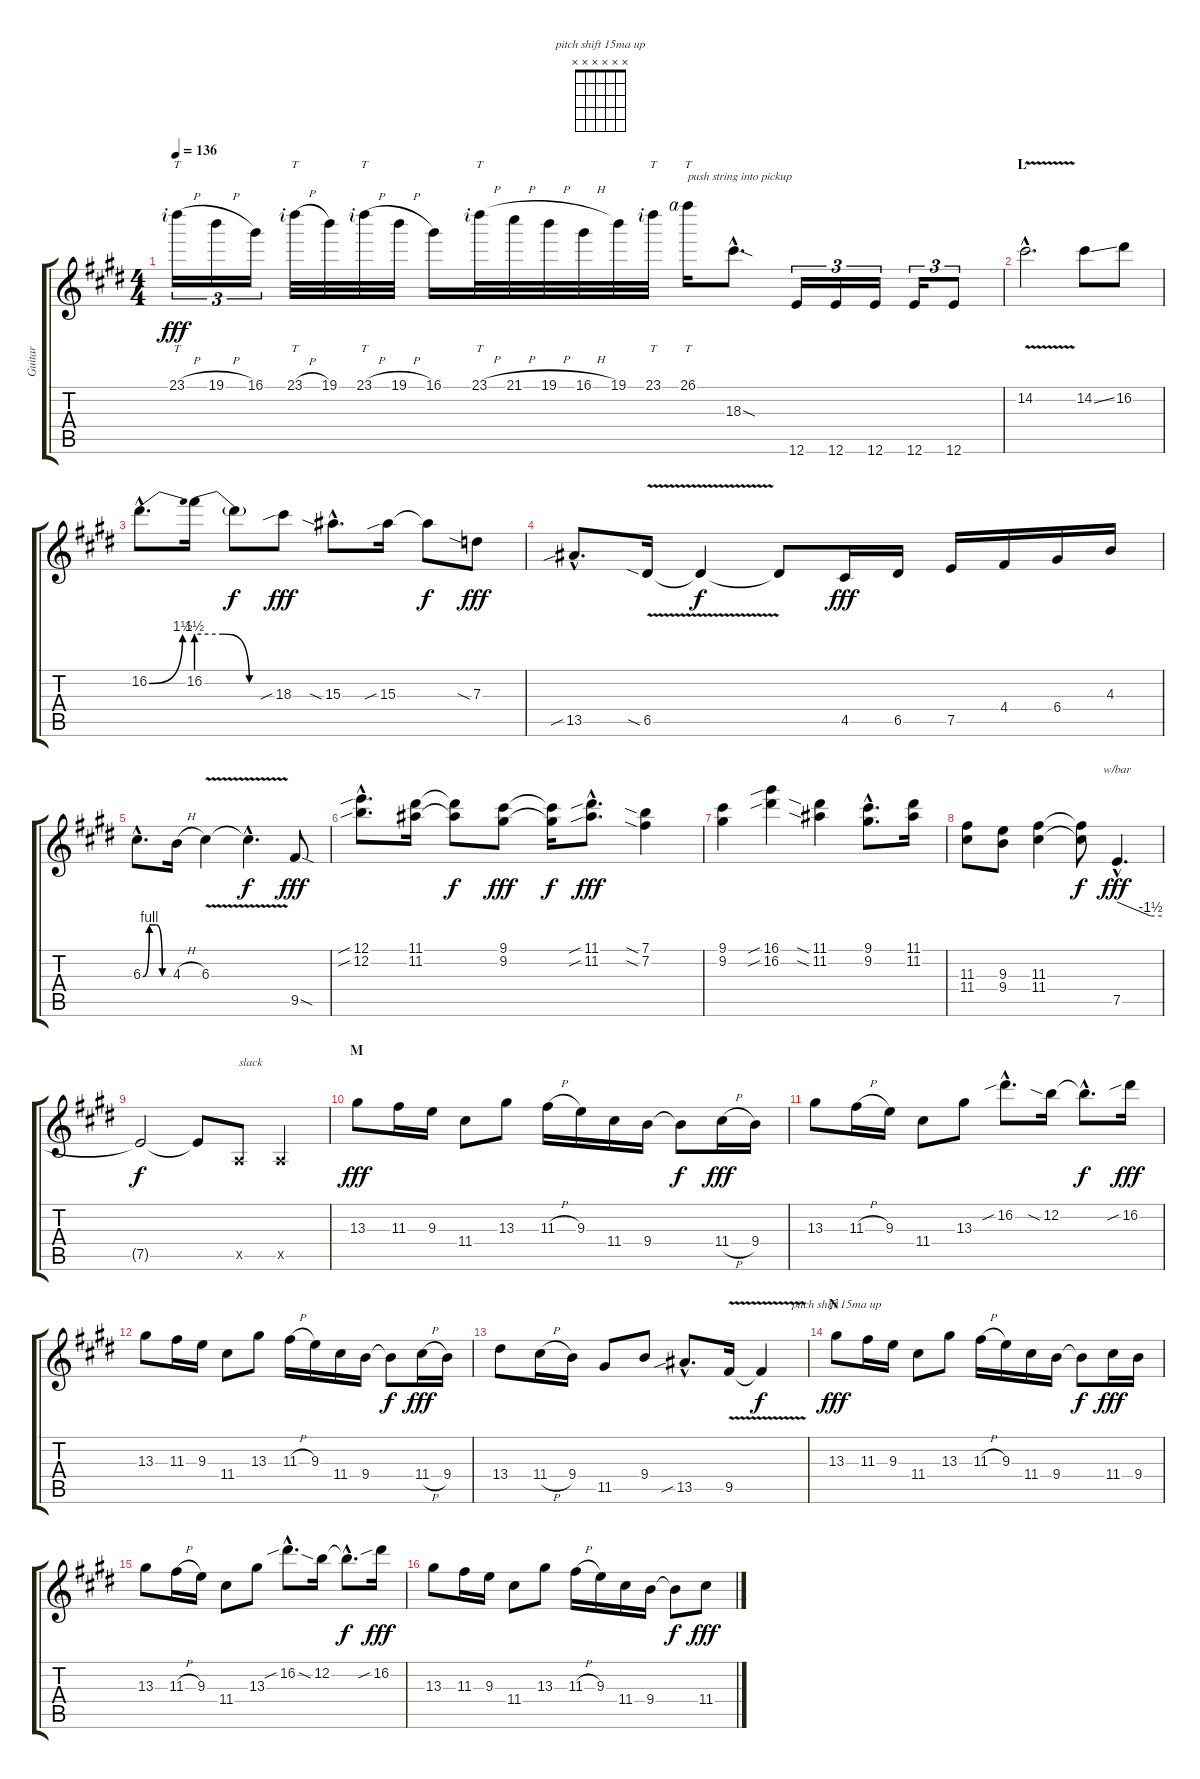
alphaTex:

\track ("Guitar" "Guitar") {instrument distortionguitar}
\staff {score tabs}
\tuning (E4 B3 G3 D3 A2 E2) {hide}
\chord ("pitch shift 15ma up" x x x x x x) {firstfret 0}
\ts (4 4)
\tempo 136
\clef g2
\ks e
23.1{h rf 2}.16{tt tu (3 2) dy fff} 19.1{h}.16{tu (3 2)} 16.1.16{tu (3 2)} 23.1{h rf 2}.32{tt} 19.1.32 23.1{h rf 2}.32{tt} 19.1{h}.32 16.1.16 23.1{h rf 2}.32{tt} 21.1{h}.32 19.1{h}.32 16.1{h}.32 19.1.32 23.1{rf 2}.32{tt} 26.1{rf 4}.16{tt txt "push string into pickup"} 18.3{sod hac}.8{d} 12.6.16{tu (3 2)} 12.6.16{tu (3 2)} 12.6.16{tu (3 2)} 12.6.16{tu (3 2)} 12.6.8{tu (3 2)} |
\section ("" "L")
14.2{v hac}.2{d} 14.2{ss}.8 16.2.8 |
16.2{be (bend 0 0 60 6) hac}.8{d} 16.2{be (custom 0 6 20 6 40 0 60 0)}.16 16.2{t}.8{dy f} 18.3{sib}.8{dy fff} 15.3{sia hac}.8{d} 15.3{sib}.16 15.3{t}.8{dy f} 7.3{sia}.8{dy fff} |
13.5{sib hac}.8{d} 6.5{v sia}.16 6.5{t}.4{dy f} 6.5{t}.8 4.5.16{dy fff} 6.5.16 7.5.16 4.4.16 6.4.16 4.3.16 |
6.3{be (custom 0 0 15 4 30 4 45 0 60 0) hac}.8{d} 4.3{h}.16 6.3{v}.4 6.3{hac t}.4{d dy f} 9.5{sod}.8{dy fff} |
(12.1{sib hac} 12.2{sib hac}).8{d} (11.1 11.2).16 (11.1{t} 11.2{t}).8{dy f} (9.1 9.2).8{dy fff} (9.1{t} 9.2{t}).16{dy f} (11.1{sib hac} 11.2{sib hac}).8{d dy fff} (7.1{sia} 7.2{sia}).4 |
(9.1 9.2).4 (16.1{sib} 16.2{sib}).4 (11.1{sia} 11.2{sia}).4 (9.1{hac} 9.2{hac}).8{d} (11.1 11.2).16 |
(11.3 11.4).8 (9.3 9.4).8 (11.3 11.4).4 (11.3{t} 11.4{t}).8{dy f} 7.5{hac}.4{d tbe (custom default 0 0 45 -6 60 -6) dy fff} |
7.5{t}.2{dy f} 7.5{t}.8 0.5{x}.8{txt "slack"} 0.5{x}.4 |
\section ("" "M")
13.3.8{dy fff} 11.3.16 9.3.16 11.4.8 13.3.8 11.3{h}.16 9.3.16 11.4.16 9.4.16 9.4{t}.8{dy f} 11.4{h}.16{dy fff} 9.4.16 |
13.3.8 11.3{h}.16 9.3.16 11.4.8 13.3.8 16.2{sib hac}.8{d} 12.2{sia}.16 12.2{hac t}.8{d dy f} 16.2{sib}.16{dy fff} |
13.3.8 11.3.16 9.3.16 11.4.8 13.3.8 11.3{h}.16 9.3.16 11.4.16 9.4.16 9.4{t}.8{dy f} 11.4{h}.16{dy fff} 9.4.16 |
13.4.8 11.4{h}.16 9.4.16 11.5.8 9.4.8 13.5{sib hac}.8{d} 9.5{v}.16 9.5{t}.4{dy f} |
\section ("" "N")
13.3.8{ch "pitch shift 15ma up" dy fff} 11.3.16 9.3.16 11.4.8 13.3.8 11.3{h}.16 9.3.16 11.4.16 9.4.16 9.4{t}.8{dy f} 11.4.16{dy fff} 9.4.16 |
13.3.8 11.3{h}.16 9.3.16 11.4.8 13.3.8 16.2{sib hac}.8{d} 12.2{sia}.16 12.2{hac t}.8{d dy f} 16.2{sib}.16{dy fff} |
13.3.8 11.3.16 9.3.16 11.4.8 13.3.8 11.3{h}.16 9.3.16 11.4.16 9.4.16 9.4{t}.8{dy f} 11.4.8{dy fff}
